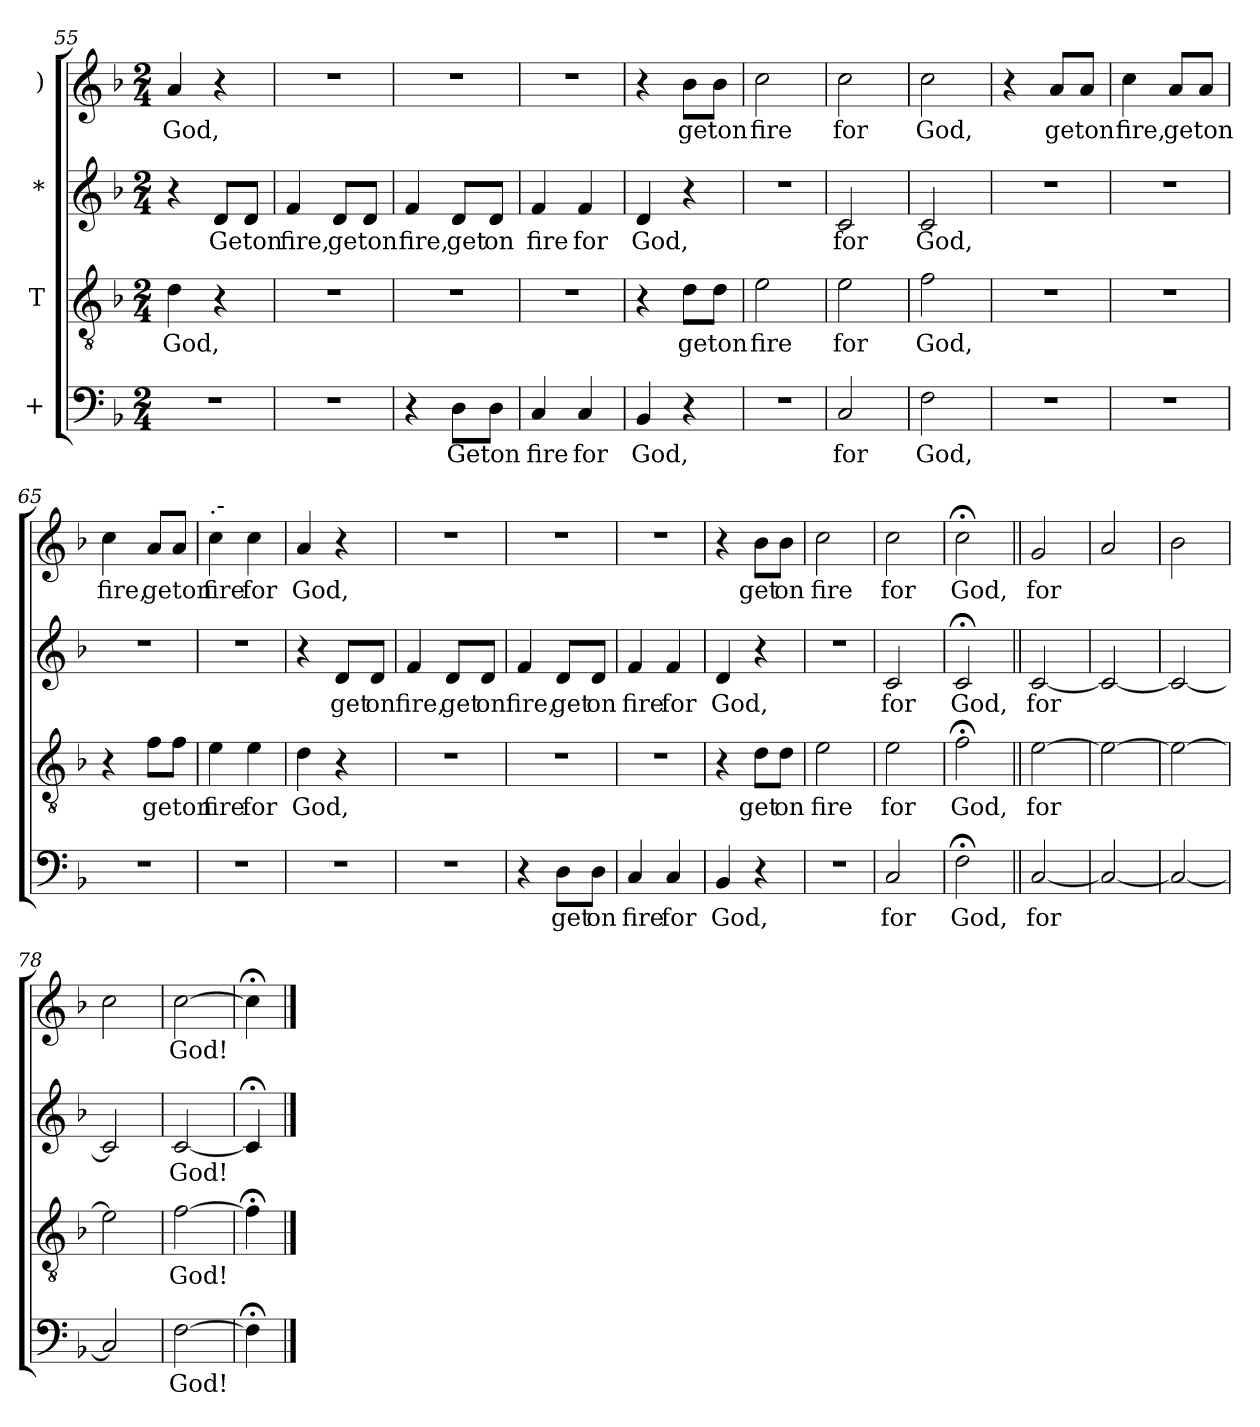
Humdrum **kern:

**kern	**text	**kern	**text	**kern	**text	**kern	**text
*part4	*part4	*part3	*part3	*part2	*part2	*part1	*part1
*staff4	*staff4	*staff3	*staff3	*staff2	*staff2	*staff1	*staff1
*I"+	*	*I"T	*	*I"*	*	*I")	*
*clefF4	*	*clefGv2	*	*clefG2	*	*clefG2	*
*k[b-]	*	*k[b-]	*	*k[b-]	*	*k[b-]	*
*F:	*	*F:	*	*F:	*	*F:	*
*M2/4	*	*M2/4	*	*M2/4	*	*M2/4	*
=55	=55	=55	=55	=55	=55	=55	=55
!LO:N:vis=1	!	!	!LO:LY:b	!	!	!	!LO:LY:b
2r	.	4d\	God,	4r	.	4a/	God,
!	!	!	!	!	!LO:LY:b	!	!
.	.	4r	.	8d/L	Geton	4r	.
.	.	.	.	8d/J	.	.	.
=56	=56	=56	=56	=56	=56	=56	=56
!LO:N:vis=1	!	!LO:N:vis=1	!	!	!LO:LY:b	!LO:N:vis=1	!
2r	.	2r	.	4f/	fire,	2r	.
!	!	!	!	!	!LO:LY:b	!	!
.	.	.	.	8d/L	geton	.	.
.	.	.	.	8d/J	.	.	.
=57	=57	=57	=57	=57	=57	=57	=57
!	!	!LO:N:vis=1	!	!	!LO:LY:b	!LO:N:vis=1	!
4r	.	2r	.	4f/	fire,	2r	.
!	!LO:LY:b	!	!	!	!LO:LY:b	!	!
8D\L	Geton	.	.	8d/L	get	.	.
!	!	!	!	!	!LO:LY:b	!	!
8D\J	.	.	.	8d/J	on	.	.
=58	=58	=58	=58	=58	=58	=58	=58
!	!LO:LY:b	!LO:N:vis=1	!	!	!LO:LY:b	!LO:N:vis=1	!
4C/	fire	2r	.	4f/	fire	2r	.
!	!LO:LY:b	!	!	!	!LO:LY:b	!	!
4C/	for	.	.	4f/	for	.	.
=59	=59	=59	=59	=59	=59	=59	=59
!	!LO:LY:b	!	!	!	!LO:LY:b	!	!
4BB-/	God,	4r	.	4d/	God,	4r	.
!	!	!	!LO:LY:b	!	!	!	!LO:LY:b
4r	.	8d\L	geton	4r	.	8b-\L	geton
.	.	8d\J	.	.	.	8b-\J	.
=60	=60	=60	=60	=60	=60	=60	=60
!LO:N:vis=1	!	!	!LO:LY:b	!LO:N:vis=1	!	!	!LO:LY:b
2r	.	2e\	fire	2r	.	2cc\	fire
=61	=61	=61	=61	=61	=61	=61	=61
!	!LO:LY:b	!	!LO:LY:b	!	!LO:LY:b	!	!LO:LY:b
2C/	for	2e\	for	2c/	for	2cc\	for
=62	=62	=62	=62	=62	=62	=62	=62
!	!LO:LY:b	!	!LO:LY:b	!	!LO:LY:b	!	!LO:LY:b
2F\	God,	2f\	God,	2c/	God,	2cc\	God,
=63	=63	=63	=63	=63	=63	=63	=63
!LO:N:vis=1	!	!LO:N:vis=1	!	!LO:N:vis=1	!	!	!
2r	.	2r	.	2r	.	4r	.
!	!	!	!	!	!	!	!LO:LY:b
.	.	.	.	.	.	8a/L	geton
.	.	.	.	.	.	8a/J	.
=64	=64	=64	=64	=64	=64	=64	=64
!LO:N:vis=1	!	!LO:N:vis=1	!	!LO:N:vis=1	!	!	!LO:LY:b
2r	.	2r	.	2r	.	4cc\	fire,
!	!	!	!	!	!	!	!LO:LY:b
.	.	.	.	.	.	8a/L	geton
.	.	.	.	.	.	8a/J	.
=65	=65	=65	=65	=65	=65	=65	=65
!LO:N:vis=1	!	!	!	!LO:N:vis=1	!	!	!LO:LY:b
2r	.	4r	.	2r	.	4cc\	fire,
!	!	!	!LO:LY:b	!	!	!	!LO:LY:b
.	.	8f\L	geton	.	.	8a/L	geton
.	.	8f\J	.	.	.	8a/J	.
!!LO:LB:g=z
=66	=66	=66	=66	=66	=66	=66	=66
!	!	!	!	!	!	!LO:TX:a:t=.-	!
!LO:N:vis=1	!	!	!LO:LY:b	!LO:N:vis=1	!	!	!LO:LY:b
2r	.	4e\	fire	2r	.	4cc\	fire
!	!	!	!LO:LY:b	!	!	!	!LO:LY:b
.	.	4e\	for	.	.	4cc\	for
=67	=67	=67	=67	=67	=67	=67	=67
!LO:N:vis=1	!	!	!LO:LY:b	!	!	!	!LO:LY:b
2r	.	4d\	God,	4r	.	4a/	God,
!	!	!	!	!	!LO:LY:b	!	!
.	.	4r	.	8d/L	get	4r	.
!	!	!	!	!	!LO:LY:b	!	!
.	.	.	.	8d/J	on	.	.
=68	=68	=68	=68	=68	=68	=68	=68
!LO:N:vis=1	!	!LO:N:vis=1	!	!	!LO:LY:b	!LO:N:vis=1	!
2r	.	2r	.	4f/	fire,	2r	.
!	!	!	!	!	!LO:LY:b	!	!
.	.	.	.	8d/L	get	.	.
!	!	!	!	!	!LO:LY:b	!	!
.	.	.	.	8d/J	on	.	.
=69	=69	=69	=69	=69	=69	=69	=69
!	!	!LO:N:vis=1	!	!	!LO:LY:b	!LO:N:vis=1	!
4r	.	2r	.	4f/	fire,	2r	.
!	!LO:LY:b	!	!	!	!LO:LY:b	!	!
8D\L	get	.	.	8d/L	get	.	.
!	!LO:LY:b	!	!	!	!LO:LY:b	!	!
8D\J	on	.	.	8d/J	on	.	.
=70	=70	=70	=70	=70	=70	=70	=70
!	!LO:LY:b	!LO:N:vis=1	!	!	!LO:LY:b	!LO:N:vis=1	!
4C/	fire	2r	.	4f/	fire	2r	.
!	!LO:LY:b	!	!	!	!LO:LY:b	!	!
4C/	for	.	.	4f/	for	.	.
=71	=71	=71	=71	=71	=71	=71	=71
!	!LO:LY:b	!	!	!	!LO:LY:b	!	!
4BB-/	God,	4r	.	4d/	God,	4r	.
!	!	!	!LO:LY:b	!	!	!	!LO:LY:b
4r	.	8d\L	get	4r	.	8b-\L	get
!	!	!	!LO:LY:b	!	!	!	!LO:LY:b
.	.	8d\J	on	.	.	8b-\J	on
=72	=72	=72	=72	=72	=72	=72	=72
!LO:N:vis=1	!	!	!LO:LY:b	!LO:N:vis=1	!	!	!LO:LY:b
2r	.	2e\	fire	2r	.	2cc\	fire
=73	=73	=73	=73	=73	=73	=73	=73
!	!LO:LY:b	!	!LO:LY:b	!	!LO:LY:b	!	!LO:LY:b
2C/	for	2e\	for	2c/	for	2cc\	for
=74	=74	=74	=74	=74	=74	=74	=74
!	!LO:LY:b	!	!LO:LY:b	!	!LO:LY:b	!	!LO:LY:b
2F;<\	God,	2f;<\	God,	2c;/	God,	2cc;<\	God,
=75||	=75||	=75||	=75||	=75||	=75||	=75||	=75||
!	!LO:LY:b	!	!LO:LY:b	!	!LO:LY:b	!	!LO:LY:b
[<2C/	for	[>2e\	for	[<2c/	for	2g/	for
=76	=76	=76	=76	=76	=76	=76	=76
2C/_	.	2e\_	.	2c/_	.	2a/	.
=77	=77	=77	=77	=77	=77	=77	=77
2C/_	.	2e\_	.	2c/_	.	2b-\	.
=78	=78	=78	=78	=78	=78	=78	=78
2C/]	.	2e\]	.	2c/]	.	2cc\	.
=79	=79	=79	=79	=79	=79	=79	=79
!	!LO:LY:b	!	!LO:LY:b	!	!LO:LY:b	!	!LO:LY:b
[>2F\	God!	[>2f\	God!	[<2c/	God!	[>2cc\	God!
=80	=80	=80	=80	=80	=80	=80	=80
4F;<\]	.	4f;<\]	.	4c;/]	.	4cc;<\]	.
==	==	==	==	==	==	==	==
*-	*-	*-	*-	*-	*-	*-	*-
